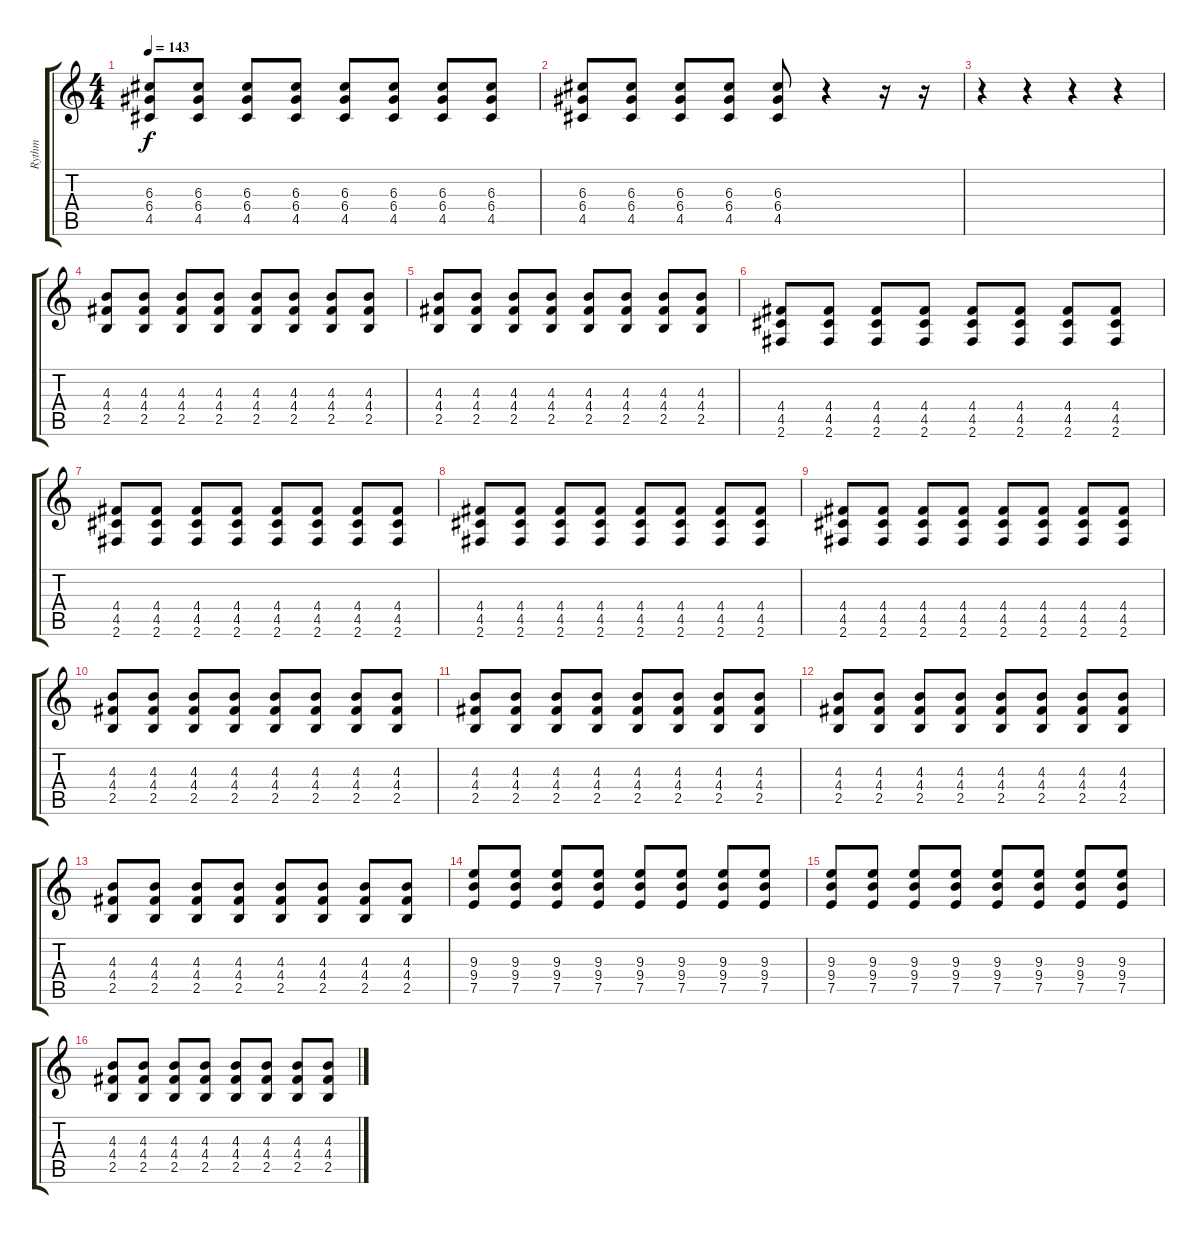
\track ("Rythm" "Rythm") {instrument distortionguitar}
\staff {score tabs}
\tuning (E4 B3 G3 D3 A2 E2) {hide}
\ts (4 4)
\tempo 143
\clef g2
\ks c
(6.3 6.4 4.5).8{dy f} (6.3 6.4 4.5).8 (6.3 6.4 4.5).8 (6.3 6.4 4.5).8 (6.3 6.4 4.5).8 (6.3 6.4 4.5).8 (6.3 6.4 4.5).8 (6.3 6.4 4.5).8 |
(6.3 6.4 4.5).8 (6.3 6.4 4.5).8 (6.3 6.4 4.5).8 (6.3 6.4 4.5).8 (6.3 6.4 4.5).8 r.4 r.16 r.16 |
r.4 r.4 r.4 r.4 |
(4.3 4.4 2.5).8 (4.3 4.4 2.5).8 (4.3 4.4 2.5).8 (4.3 4.4 2.5).8 (4.3 4.4 2.5).8 (4.3 4.4 2.5).8 (4.3 4.4 2.5).8 (4.3 4.4 2.5).8 |
(4.3 4.4 2.5).8 (4.3 4.4 2.5).8 (4.3 4.4 2.5).8 (4.3 4.4 2.5).8 (4.3 4.4 2.5).8 (4.3 4.4 2.5).8 (4.3 4.4 2.5).8 (4.3 4.4 2.5).8 |
(4.4 4.5 2.6).8 (4.4 4.5 2.6).8 (4.4 4.5 2.6).8 (4.4 4.5 2.6).8 (4.4 4.5 2.6).8 (4.4 4.5 2.6).8 (4.4 4.5 2.6).8 (4.4 4.5 2.6).8 |
(4.4 4.5 2.6).8 (4.4 4.5 2.6).8 (4.4 4.5 2.6).8 (4.4 4.5 2.6).8 (4.4 4.5 2.6).8 (4.4 4.5 2.6).8 (4.4 4.5 2.6).8 (4.4 4.5 2.6).8 |
(4.4 4.5 2.6).8 (4.4 4.5 2.6).8 (4.4 4.5 2.6).8 (4.4 4.5 2.6).8 (4.4 4.5 2.6).8 (4.4 4.5 2.6).8 (4.4 4.5 2.6).8 (4.4 4.5 2.6).8 |
(4.4 4.5 2.6).8 (4.4 4.5 2.6).8 (4.4 4.5 2.6).8 (4.4 4.5 2.6).8 (4.4 4.5 2.6).8 (4.4 4.5 2.6).8 (4.4 4.5 2.6).8 (4.4 4.5 2.6).8 |
(4.3 4.4 2.5).8 (4.3 4.4 2.5).8 (4.3 4.4 2.5).8 (4.3 4.4 2.5).8 (4.3 4.4 2.5).8 (4.3 4.4 2.5).8 (4.3 4.4 2.5).8 (4.3 4.4 2.5).8 |
(4.3 4.4 2.5).8 (4.3 4.4 2.5).8 (4.3 4.4 2.5).8 (4.3 4.4 2.5).8 (4.3 4.4 2.5).8 (4.3 4.4 2.5).8 (4.3 4.4 2.5).8 (4.3 4.4 2.5).8 |
(4.3 4.4 2.5).8 (4.3 4.4 2.5).8 (4.3 4.4 2.5).8 (4.3 4.4 2.5).8 (4.3 4.4 2.5).8 (4.3 4.4 2.5).8 (4.3 4.4 2.5).8 (4.3 4.4 2.5).8 |
(4.3 4.4 2.5).8 (4.3 4.4 2.5).8 (4.3 4.4 2.5).8 (4.3 4.4 2.5).8 (4.3 4.4 2.5).8 (4.3 4.4 2.5).8 (4.3 4.4 2.5).8 (4.3 4.4 2.5).8 |
(9.3 9.4 7.5).8 (9.3 9.4 7.5).8 (9.3 9.4 7.5).8 (9.3 9.4 7.5).8 (9.3 9.4 7.5).8 (9.3 9.4 7.5).8 (9.3 9.4 7.5).8 (9.3 9.4 7.5).8 |
(9.3 9.4 7.5).8 (9.3 9.4 7.5).8 (9.3 9.4 7.5).8 (9.3 9.4 7.5).8 (9.3 9.4 7.5).8 (9.3 9.4 7.5).8 (9.3 9.4 7.5).8 (9.3 9.4 7.5).8 |
(4.3 4.4 2.5).8 (4.3 4.4 2.5).8 (4.3 4.4 2.5).8 (4.3 4.4 2.5).8 (4.3 4.4 2.5).8 (4.3 4.4 2.5).8 (4.3 4.4 2.5).8 (4.3 4.4 2.5).8
